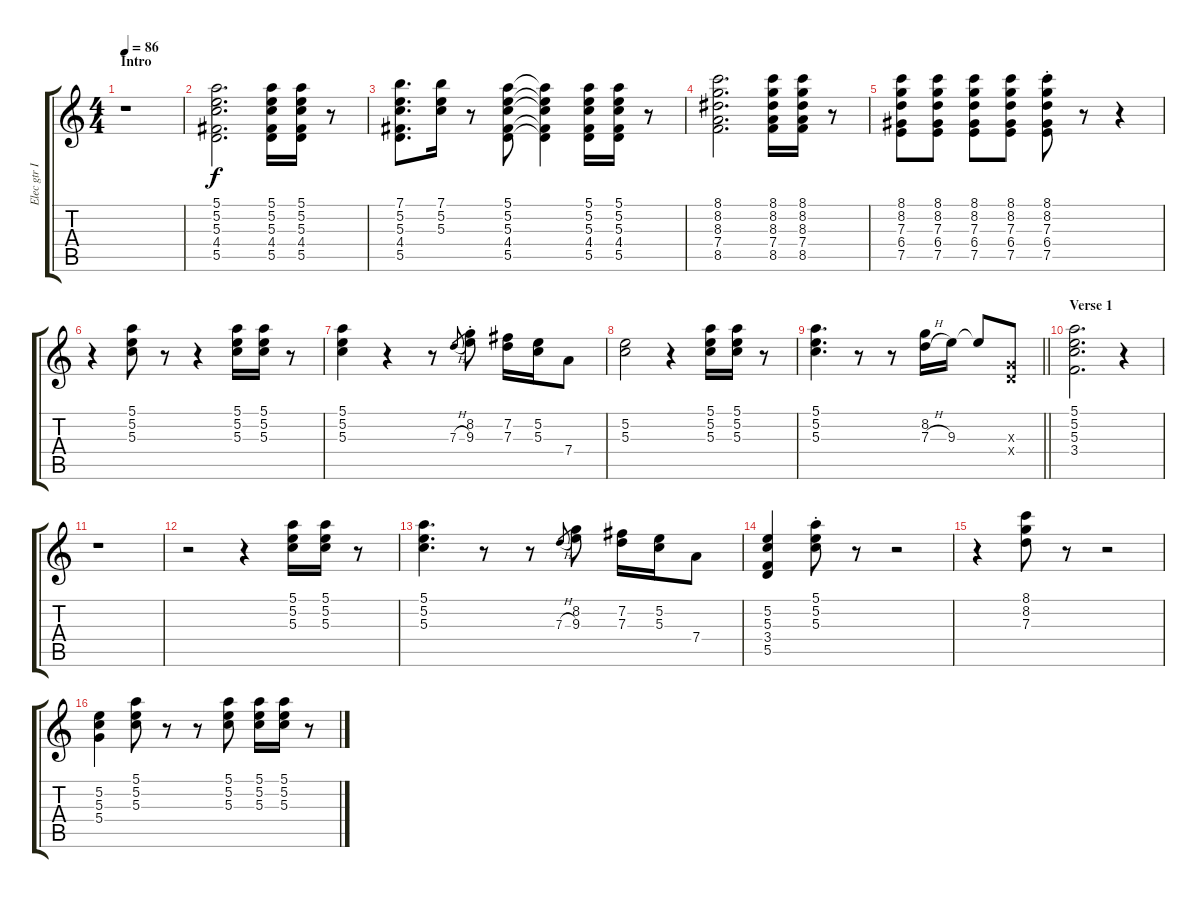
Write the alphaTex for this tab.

\track ("Elec gtr II" "Elec gtr I") {instrument acousticguitarsteel}
\staff {score tabs}
\tuning (E4 B3 G3 D3 A2 E2) {hide}
\ts (4 4)
\section ("" "Intro")
\tempo 86
\clef g2
\ks c
r.1{dy f instrument acousticguitarsteel} |
(5.1 5.2 5.3 4.4 5.5).2{d} (5.1 5.2 5.3 4.4 5.5).16 (5.1 5.2 5.3 4.4 5.5).16 r.8 |
(7.1 5.2 5.3 4.4 5.5).8{d} (7.1 5.2 5.3).16 r.8 (5.1 5.2 5.3 4.4 5.5).8 (5.1{t} 5.2{t} 5.3{t} 4.4{t} 5.5{t}).4 (5.1 5.2 5.3 4.4 5.5).16 (5.1 5.2 5.3 4.4 5.5).16 r.8 |
(8.1 8.2 8.3 7.4 8.5).2{d} (8.1 8.2 8.3 7.4 8.5).16 (8.1 8.2 8.3 7.4 8.5).16 r.8 |
(8.1 8.2 7.3 6.4 7.5).8 (8.1 8.2 7.3 6.4 7.5).8 (8.1 8.2 7.3 6.4 7.5).8 (8.1 8.2 7.3 6.4 7.5).8 (8.1{st} 8.2 7.3 6.4 7.5).8 r.8 r.4 |
r.4 (5.1 5.2 5.3).8 r.8 r.4 (5.1 5.2 5.3).16 (5.1 5.2 5.3).16 r.8 |
(5.1 5.2 5.3).4 r.4 r.8 7.3{h}.8{gr} (8.2{st} 9.3).8 (7.2 7.3).16 (5.2 5.3).16 7.4.8 |
(5.2 5.3).2 r.4 (5.1 5.2 5.3).16 (5.1 5.2 5.3).16 r.8 |
\barLineRight lightlight
(5.1 5.2 5.3).4{d} r.8 r.8 (8.2 7.3{h}).16 9.3.16 9.3{t}.8 (0.3{x} 0.4{x}).8 |
\section ("" "Verse 1")
(5.1 5.2 5.3 3.4).2{d} r.4 |
r.1 |
r.2 r.4 (5.1 5.2 5.3).16 (5.1 5.2 5.3).16 r.8 |
(5.1 5.2 5.3).4{d} r.8 r.8 7.3{h}.8{gr} (8.2 9.3).8 (7.2 7.3).16 (5.2 5.3).16 7.4.8 |
(5.2 5.3 3.4 5.5).4 (5.1{st} 5.2 5.3).8 r.8 r.2 |
r.4 (8.1 8.2 7.3).8 r.8 r.2 |
(5.2 5.3 5.4).4 (5.1 5.2 5.3).8 r.8 r.8 (5.1 5.2 5.3).8 (5.1 5.2 5.3).16 (5.1 5.2 5.3).16 r.8
